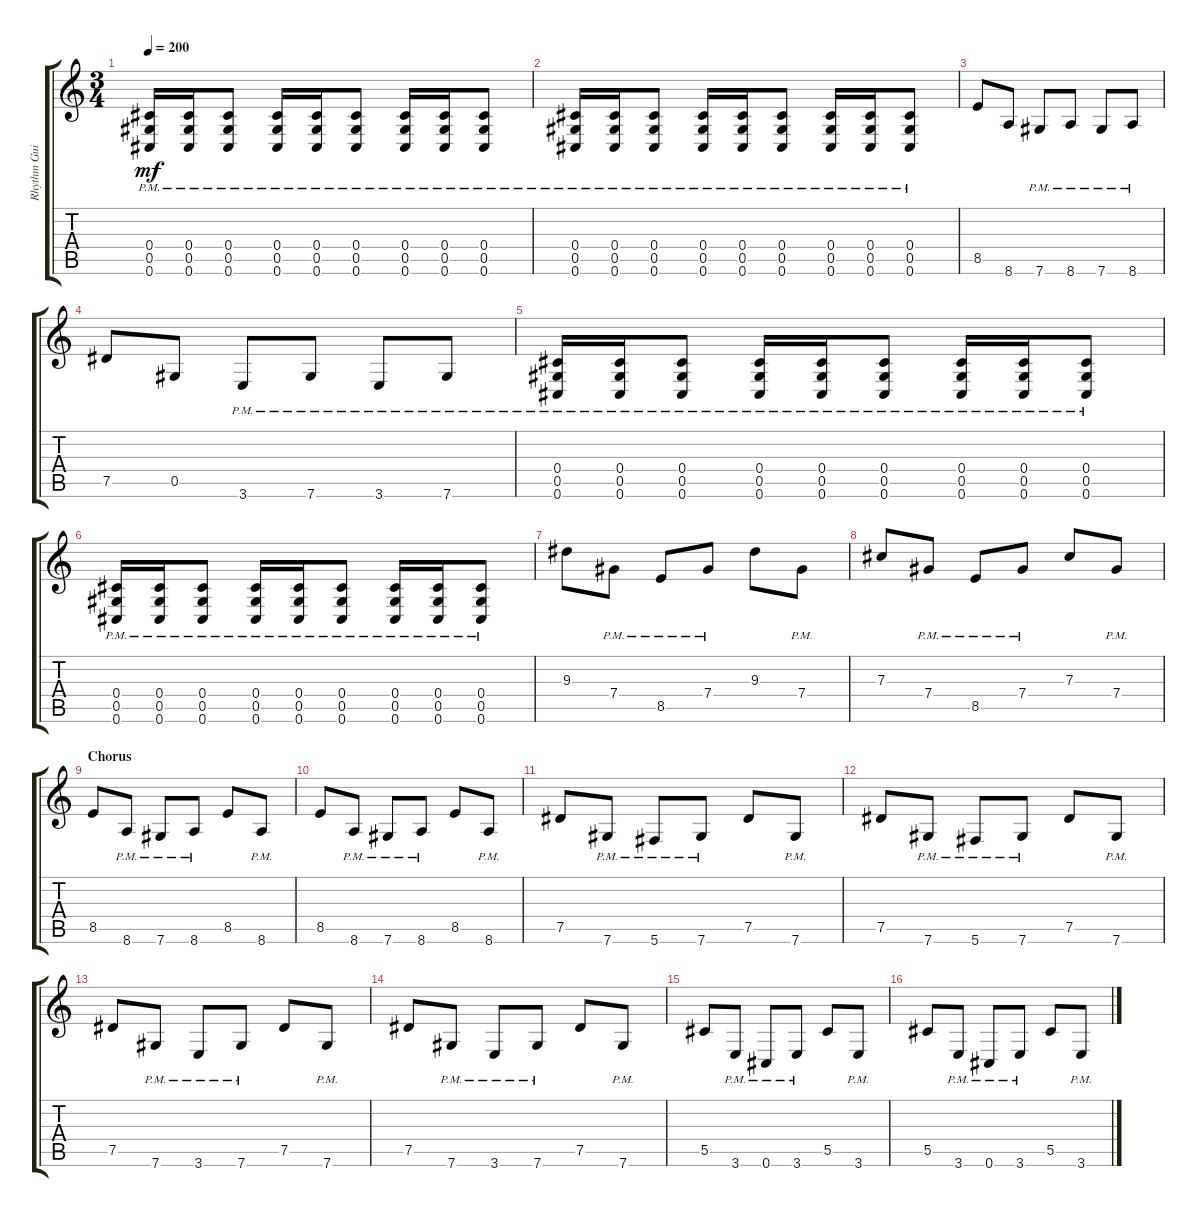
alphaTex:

\track ("Rhythm Guitar" "Rhythm Gui") {instrument distortionguitar}
\staff {score tabs}
\tuning (Eb4 Bb3 Gb3 Db3 Ab2 Db2) {hide}
\ts (3 4)
\tempo 200
\clef g2
\ks c
(0.4{pm} 0.5{pm} 0.6{pm}).16{dy mf} (0.4{pm} 0.5{pm} 0.6{pm}).16 (0.4{pm} 0.5{pm} 0.6{pm}).8 (0.4{pm} 0.5{pm} 0.6{pm}).16 (0.4{pm} 0.5{pm} 0.6{pm}).16 (0.4{pm} 0.5{pm} 0.6{pm}).8 (0.4{pm} 0.5{pm} 0.6{pm}).16 (0.4{pm} 0.5{pm} 0.6{pm}).16 (0.4{pm} 0.5{pm} 0.6{pm}).8 |
(0.4{pm} 0.5{pm} 0.6{pm}).16 (0.4{pm} 0.5{pm} 0.6{pm}).16 (0.4{pm} 0.5{pm} 0.6{pm}).8 (0.4{pm} 0.5{pm} 0.6{pm}).16 (0.4{pm} 0.5{pm} 0.6{pm}).16 (0.4{pm} 0.5{pm} 0.6{pm}).8 (0.4{pm} 0.5{pm} 0.6{pm}).16 (0.4{pm} 0.5{pm} 0.6{pm}).16 (0.4{pm} 0.5{pm} 0.6{pm}).8 |
8.5.8 8.6.8 7.6{pm}.8 8.6{pm}.8 7.6{pm}.8 8.6{pm}.8 |
7.5.8 0.5.8 3.6{pm}.8 7.6{pm}.8 3.6{pm}.8 7.6{pm}.8 |
(0.4{pm} 0.5{pm} 0.6{pm}).16 (0.4{pm} 0.5{pm} 0.6{pm}).16 (0.4{pm} 0.5{pm} 0.6{pm}).8 (0.4{pm} 0.5{pm} 0.6{pm}).16 (0.4{pm} 0.5{pm} 0.6{pm}).16 (0.4{pm} 0.5{pm} 0.6{pm}).8 (0.4{pm} 0.5{pm} 0.6{pm}).16 (0.4{pm} 0.5{pm} 0.6{pm}).16 (0.4{pm} 0.5{pm} 0.6{pm}).8 |
(0.4{pm} 0.5{pm} 0.6{pm}).16 (0.4{pm} 0.5{pm} 0.6{pm}).16 (0.4{pm} 0.5{pm} 0.6{pm}).8 (0.4{pm} 0.5{pm} 0.6{pm}).16 (0.4{pm} 0.5{pm} 0.6{pm}).16 (0.4{pm} 0.5{pm} 0.6{pm}).8 (0.4{pm} 0.5{pm} 0.6{pm}).16 (0.4{pm} 0.5{pm} 0.6{pm}).16 (0.4{pm} 0.5{pm} 0.6{pm}).8 |
9.3.8 7.4{pm}.8 8.5{pm}.8 7.4{pm}.8 9.3.8 7.4{pm}.8 |
7.3.8 7.4{pm}.8 8.5{pm}.8 7.4{pm}.8 7.3.8 7.4{pm}.8 |
\section ("" "Chorus")
8.5.8 8.6{pm}.8 7.6{pm}.8 8.6{pm}.8 8.5.8 8.6{pm}.8 |
8.5.8 8.6{pm}.8 7.6{pm}.8 8.6{pm}.8 8.5.8 8.6{pm}.8 |
7.5.8 7.6{pm}.8 5.6{pm}.8 7.6{pm}.8 7.5.8 7.6{pm}.8 |
7.5.8 7.6{pm}.8 5.6{pm}.8 7.6{pm}.8 7.5.8 7.6{pm}.8 |
7.5.8 7.6{pm}.8 3.6{pm}.8 7.6{pm}.8 7.5.8 7.6{pm}.8 |
7.5.8 7.6{pm}.8 3.6{pm}.8 7.6{pm}.8 7.5.8 7.6{pm}.8 |
5.5.8 3.6{pm}.8 0.6{pm}.8 3.6{pm}.8 5.5.8 3.6{pm}.8 |
5.5.8 3.6{pm}.8 0.6{pm}.8 3.6{pm}.8 5.5.8 3.6{pm}.8
